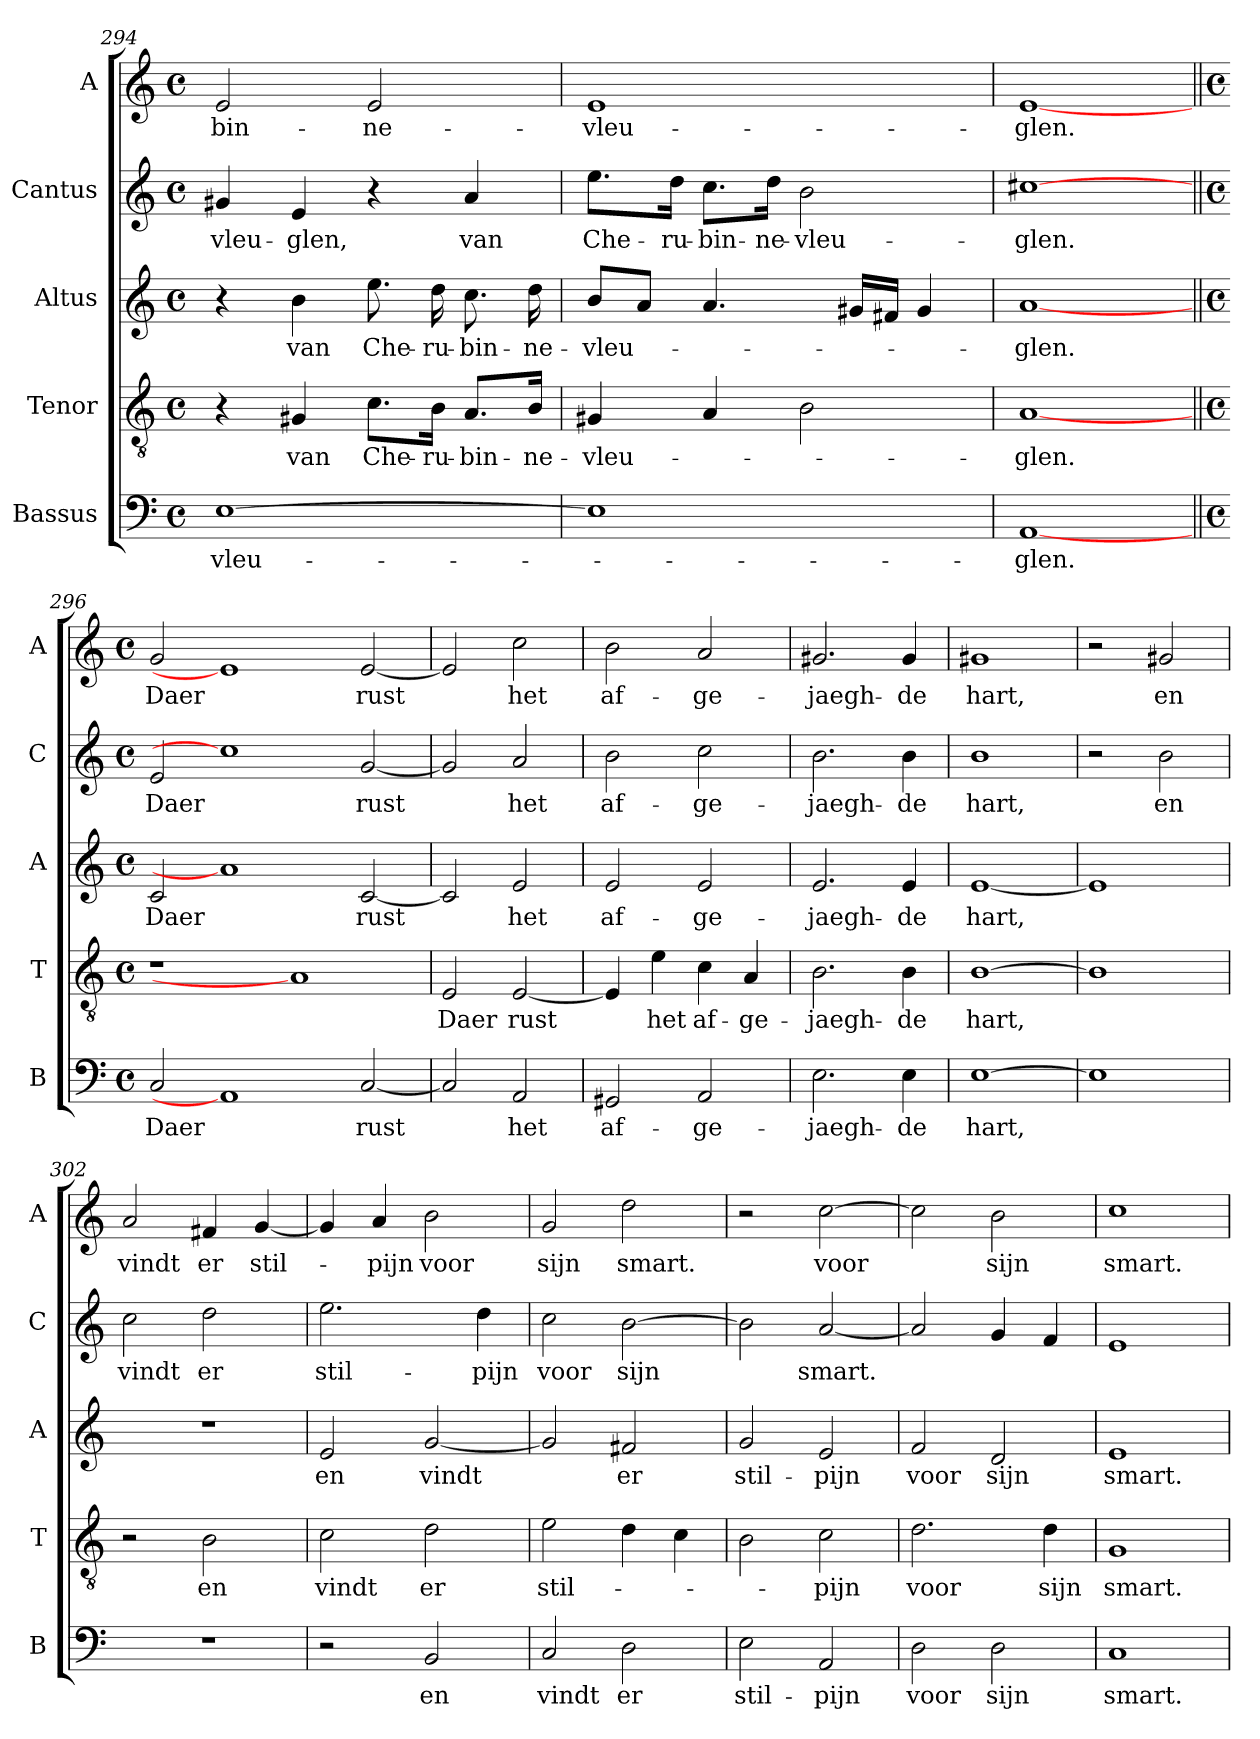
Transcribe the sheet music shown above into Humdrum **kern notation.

**kern	**text	**kern	**text	**kern	**text	**kern	**text	**kern	**text
*part5	*part5	*part4	*part4	*part3	*part3	*part2	*part2	*part1	*part1
*staff5	*staff5	*staff4	*staff4	*staff3	*staff3	*staff2	*staff2	*staff1	*staff1
*I"Bassus	*	*I"Tenor	*	*I"Altus	*	*I"Cantus	*	*I"A	*
*I'B	*	*I'T	*	*I'A	*	*I'C	*	*I'A	*
*clefF4	*	*clefGv2	*	*clefG2	*	*clefG2	*	*clefG2	*
*k[]	*	*k[]	*	*k[]	*	*k[]	*	*k[]	*
*C:	*	*C:	*	*C:	*	*C:	*	*C:	*
*M4/4	*	*M4/4	*	*M4/4	*	*M4/4	*	*M4/4	*
*met(c)	*	*met(c)	*	*met(c)	*	*met(c)	*	*met(c)	*
=294	=294	=294	=294	=294	=294	=294	=294	=294	=294
!	!LO:LY:b	!	!	!	!	!	!LO:LY:b	!	!LO:LY:b
[1E	-vleu-	4r	.	4r	.	4g#X/	-vleu-	2e/	-bin-
!	!	!	!LO:LY:b	!	!LO:LY:b	!	!LO:LY:b	!	!
.	.	4G#X/	van	4b\	van	4e/	-glen,	.	.
!	!	!	!LO:LY:b	!	!LO:LY:b	!	!	!	!LO:LY:b
.	.	8.c\L	Che-	8.ee\	Che-	4r	.	2e/	-ne-
!	!	!	!LO:LY:b	!	!LO:LY:b	!	!	!	!
.	.	16B\Jk	-ru-	16dd\	-ru-	.	.	.	.
!	!	!	!LO:LY:b	!	!LO:LY:b	!	!LO:LY:b	!	!
.	.	8.A/L	-bin-	8.cc\	-bin-	4a/	van	.	.
!	!	!	!LO:LY:b	!	!LO:LY:b	!	!	!	!
.	.	16B/Jk	-ne-	16dd\	-ne-	.	.	.	.
=295	=295	=295	=295	=295	=295	=295	=295	=295	=295
!	!	!	!LO:LY:b	!	!LO:LY:b	!	!LO:LY:b	!	!LO:LY:b
1E]	.	4G#X/	-vleu-	8b/L	-vleu-	8.ee\L	Che-	1e	-vleu-
.	.	.	.	8a/J	.	.	.	.	.
!	!	!	!	!	!	!	!LO:LY:b	!	!
.	.	.	.	.	.	16dd\Jk	-ru-	.	.
!	!	!	!	!	!	!	!LO:LY:b	!	!
.	.	4A/	.	4.a/	.	8.cc\L	-bin-	.	.
!	!	!	!	!	!	!	!LO:LY:b	!	!
.	.	.	.	.	.	16dd\Jk	-ne-	.	.
!	!	!	!	!	!	!	!LO:LY:b	!	!
.	.	2B\	.	.	.	2b\	-vleu-	.	.
.	.	.	.	16g#X/LL	.	.	.	.	.
.	.	.	.	16f#X/JJ	.	.	.	.	.
.	.	.	.	4g#/	.	.	.	.	.
=296	=296	=296	=296	=296	=296	=296	=296	=296	=296
!	!LO:LY:b	!	!LO:LY:b	!	!LO:LY:b	!	!LO:LY:b	!	!LO:LY:b
[1AA	-glen.	[1A	-glen.	[1a	-glen.	[1cc#X	-glen.	[1e	-glen.
!!LO:PB:g=z
=296X8||	=296X8||	=296X8||	=296X8||	=296X8||	=296X8||	=296X8||	=296X8||	=296X8||	=296X8||
*M4/4	*	*M4/4	*	*M4/4	*	*M4/4	*	*M4/4	*
*met(c)	*	*met(c)	*	*met(c)	*	*met(c)	*	*met(c)	*
!	!LO:LY:b	!	!	!	!LO:LY:b	!	!LO:LY:b	!	!LO:LY:b
2C/	Daer	1r	.	2c/	Daer	2e/	Daer	2g/	Daer
1AA]	.	.	.	1a]	.	1cc#]	.	1e]	.
.	.	1A]	.	.	.	.	.	.	.
!	!LO:LY:b	!	!	!	!LO:LY:b	!	!LO:LY:b	!	!LO:LY:b
[2C/	rust	.	.	[2c/	rust	[2g/	rust	[2e/	rust
=297	=297	=297	=297	=297	=297	=297	=297	=297	=297
!	!	!	!LO:LY:b	!	!	!	!	!	!
2C/]	.	2E/	Daer	2c/]	.	2g/]	.	2e/]	.
!	!LO:LY:b	!	!LO:LY:b	!	!LO:LY:b	!	!LO:LY:b	!	!LO:LY:b
2AA/	het	[2E/	rust	2e/	het	2a/	het	2cc\	het
=298	=298	=298	=298	=298	=298	=298	=298	=298	=298
!	!LO:LY:b	!	!	!	!LO:LY:b	!	!LO:LY:b	!	!LO:LY:b
2GG#X/	af-	4E/]	.	2e/	af-	2b\	af-	2b\	af-
!	!	!	!LO:LY:b	!	!	!	!	!	!
.	.	4e\	het	.	.	.	.	.	.
!	!LO:LY:b	!	!LO:LY:b	!	!LO:LY:b	!	!LO:LY:b	!	!LO:LY:b
2AA/	-ge-	4c\	af-	2e/	-ge-	2cc\	-ge-	2a/	-ge-
!	!	!	!LO:LY:b	!	!	!	!	!	!
.	.	4A/	-ge-	.	.	.	.	.	.
=299	=299	=299	=299	=299	=299	=299	=299	=299	=299
!	!LO:LY:b	!	!LO:LY:b	!	!LO:LY:b	!	!LO:LY:b	!	!LO:LY:b
2.E\	-jaegh-	2.B\	-jaegh-	2.e/	-jaegh-	2.b\	-jaegh-	2.g#X/	-jaegh-
!	!LO:LY:b	!	!LO:LY:b	!	!LO:LY:b	!	!LO:LY:b	!	!LO:LY:b
4E\	-de	4B\	-de	4e/	-de	4b\	-de	4g#/	-de
=300	=300	=300	=300	=300	=300	=300	=300	=300	=300
!	!LO:LY:b	!	!LO:LY:b	!	!LO:LY:b	!	!LO:LY:b	!	!LO:LY:b
[1E	hart,	[1B	hart,	[1e	hart,	1b	hart,	1g#X	hart,
=301	=301	=301	=301	=301	=301	=301	=301	=301	=301
1E]	.	1B]	.	1e]	.	2r	.	2r	.
!	!	!	!	!	!	!	!LO:LY:b	!	!LO:LY:b
.	.	.	.	.	.	2b\	en	2g#X/	en
!!LO:LB:g=z
=302	=302	=302	=302	=302	=302	=302	=302	=302	=302
!	!	!	!	!	!	!	!LO:LY:b	!	!LO:LY:b
1r	.	2r	.	1r	.	2cc\	vindt	2a/	vindt
!	!	!	!LO:LY:b	!	!	!	!LO:LY:b	!	!LO:LY:b
.	.	2B\	en	.	.	2dd\	er	4f#X/	er
!	!	!	!	!	!	!	!	!	!LO:LY:b
.	.	.	.	.	.	.	.	[4g/	stil-
=303	=303	=303	=303	=303	=303	=303	=303	=303	=303
!	!	!	!LO:LY:b	!	!LO:LY:b	!	!LO:LY:b	!	!
2r	.	2c\	vindt	2e/	en	2.ee\	stil-	4g/]	.
!	!	!	!	!	!	!	!	!	!LO:LY:b
.	.	.	.	.	.	.	.	4a/	-pijn
!	!LO:LY:b	!	!LO:LY:b	!	!LO:LY:b	!	!	!	!LO:LY:b
2BB/	en	2d\	er	[2g/	vindt	.	.	2b\	voor
!	!	!	!	!	!	!	!LO:LY:b	!	!
.	.	.	.	.	.	4dd\	-pijn	.	.
=304	=304	=304	=304	=304	=304	=304	=304	=304	=304
!	!LO:LY:b	!	!LO:LY:b	!	!	!	!LO:LY:b	!	!LO:LY:b
2C/	vindt	2e\	stil-	2g/]	.	2cc\	voor	2g/	sijn
!	!LO:LY:b	!	!	!	!LO:LY:b	!	!LO:LY:b	!	!LO:LY:b
2D\	er	4d\	.	2f#X/	er	[2b\	sijn	2dd\	smart.
.	.	4c\	.	.	.	.	.	.	.
=305	=305	=305	=305	=305	=305	=305	=305	=305	=305
!	!LO:LY:b	!	!	!	!LO:LY:b	!	!	!	!
2E\	stil-	2B\	.	2g/	stil-	2b\]	.	2r	.
!	!LO:LY:b	!	!LO:LY:b	!	!LO:LY:b	!	!LO:LY:b	!	!LO:LY:b
2AA/	-pijn	2c\	-pijn	2e/	-pijn	[2a/	smart.	[2cc\	voor
=306	=306	=306	=306	=306	=306	=306	=306	=306	=306
!	!LO:LY:b	!	!LO:LY:b	!	!LO:LY:b	!	!	!	!
2D\	voor	2.d\	voor	2f/	voor	2a/]	.	2cc\]	.
!	!LO:LY:b	!	!	!	!LO:LY:b	!	!	!	!LO:LY:b
2D\	sijn	.	.	2d/	sijn	4g/	.	2b\	sijn
!	!	!	!LO:LY:b	!	!	!	!	!	!
.	.	4d\	sijn	.	.	4f/	.	.	.
=307	=307	=307	=307	=307	=307	=307	=307	=307	=307
!	!LO:LY:b	!	!LO:LY:b	!	!LO:LY:b	!	!	!	!LO:LY:b
1C	smart.	1G	smart.	1e	smart.	1e	.	1cc	smart.
=	=	=	=	=	=	=	=	=	=
*-	*-	*-	*-	*-	*-	*-	*-	*-	*-
